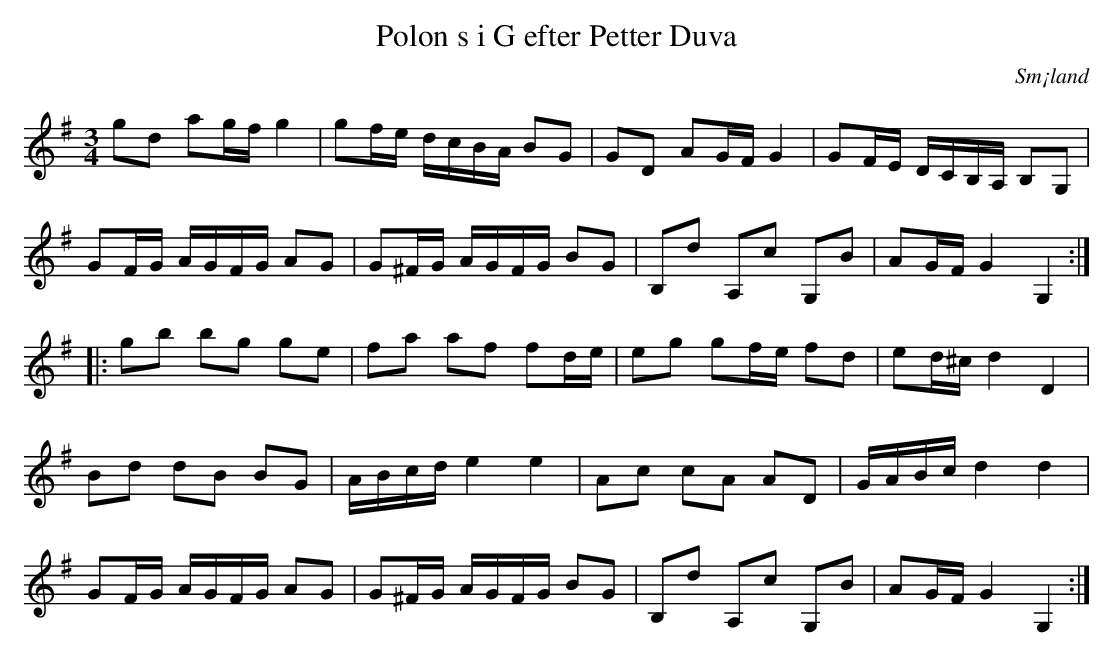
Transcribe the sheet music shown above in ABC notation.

X:1
T:Polon s i G efter Petter Duva
O:Sm¡land
L:1/16
M:3/4
K:G
g2d2 a2gf g4 | g2fe dcBA B2G2 | G2D2 A2GF G4 | G2FE DCB,A, B,2G,2 |
G2FG AGFG A2G2 | G2^FG AGFG B2G2 | B,2d2 A,2c2 G,2B2 | A2GF G4 G,4 ::
g2b2 b2g2 g2e2 | f2a2 a2f2 f2de | e2g2 g2fe f2d2 | e2d^c d4 D4 |
B2d2 d2B2 B2G2 | ABcd e4 e4 | A2c2 c2A2 A2D2 | GABc d4 d4 |
G2FG AGFG A2G2 | G2^FG AGFG B2G2 | B,2d2 A,2c2 G,2B2 | A2GF G4 G,4 :|
